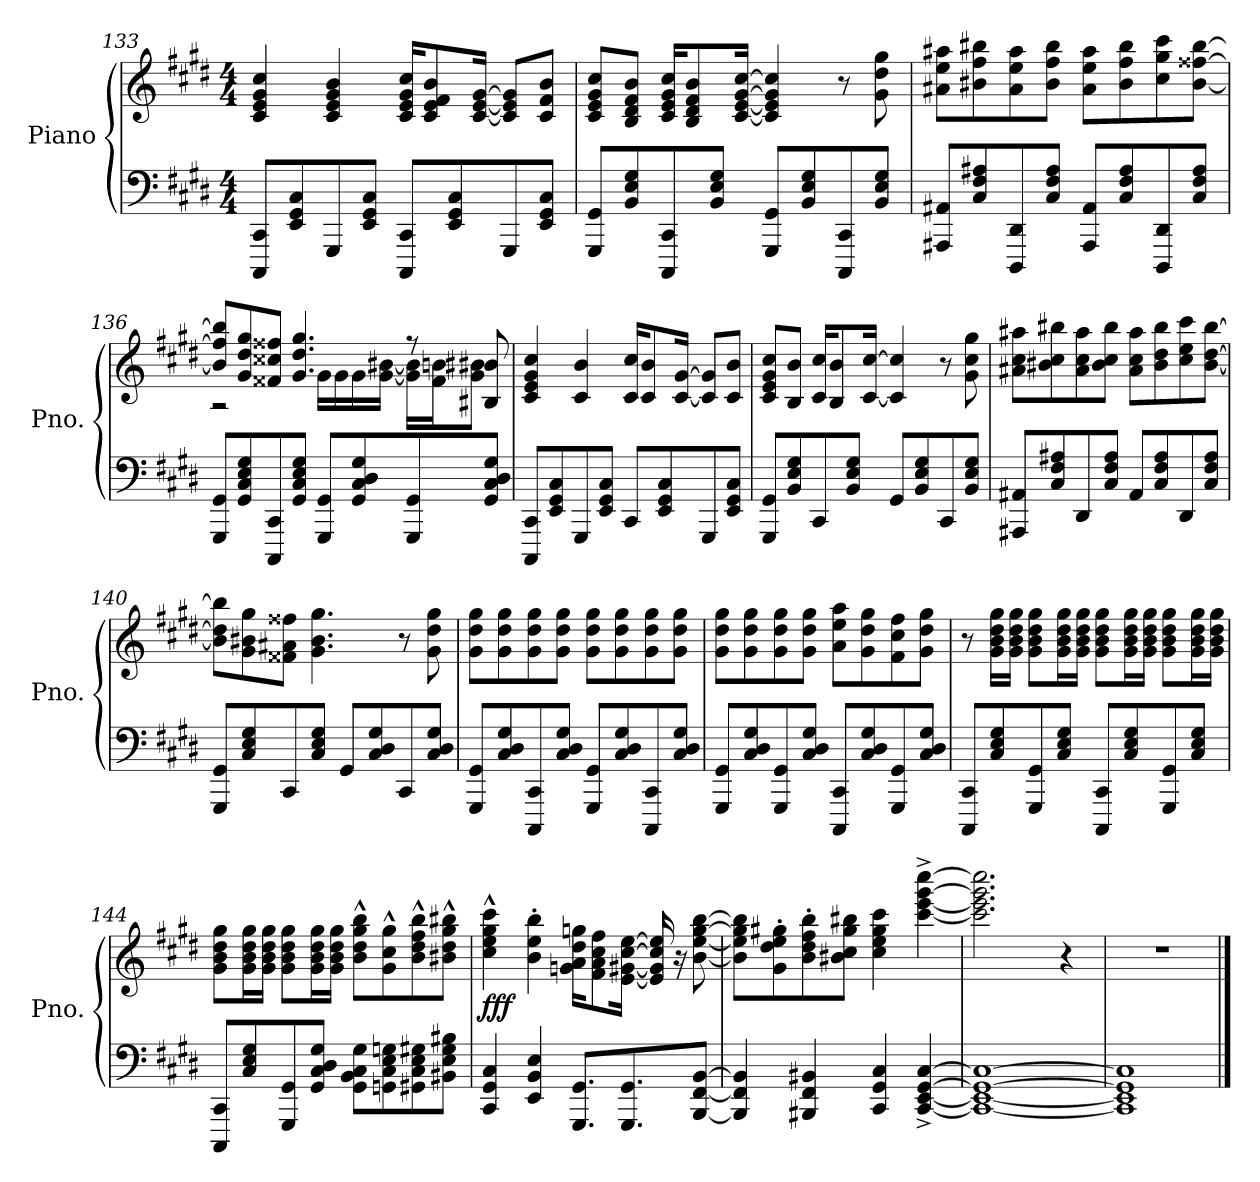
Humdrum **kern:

**kern	**kern	**dynam
*part1	*part1	*part1
*staff2	*staff1	*staff1/2
*I"Piano	*	*
*I'Pno.	*	*
*clefF4	*clefG2	*
*k[f#c#g#d#]	*k[f#c#g#d#]	*
*M4/4	*M4/4	*
=133	=133	=133
8CCC#/ 8CC#/L	4c#/ 4e/ 4g#/ 4cc#/	.
8EE/ 8GG#/ 8C#/	.	.
8GGG#/	4c#/ 4e/ 4g#/ 4b/	.
8EE/ 8GG#/ 8C#/J	.	.
8CCC#/ 8CC#/L	16c#/ 16e/ 16g#/ 16cc#/KL	.
.	8c#/ 8e/ 8f#/ 8b/	.
8EE/ 8GG#/ 8C#/	.	.
.	[16c#/ [16e/ [16g#/Jk	.
8GGG#/	8c#/] 8e/] 8g#/]L	.
8EE/ 8GG#/ 8C#/J	8c#/ 8f#/ 8b/J	.
!!LO:PB:g=z
=134	=134	=134
8GGG#/ 8GG#/L	8c#/ 8e/ 8g#/ 8cc#/L	.
8BB/ 8E/ 8G#/	8B/ 8d#/ 8f#/ 8b/J	.
8CCC#/ 8CC#/	16c#/ 16e/ 16g#/ 16cc#/KL	.
.	8B/ 8d#/ 8f#/ 8b/	.
8BB/ 8E/ 8G#/J	.	.
.	[16c#/ [16e/ [16g#/ [16cc#/Jk	.
8GGG#/ 8GG#/L	4c#/] 4e/] 4g#/] 4cc#/]	.
8BB/ 8E/ 8G#/	.	.
8CCC#/ 8CC#/	8r	.
8BB/ 8E/ 8G#/J	8g#\ 8dd#\ 8gg#\	.
=135	=135	=135
8AAA#X/ 8AA#X/L	8a#X\ 8ee\ 8aa#X\L	.
8C#/ 8F#/ 8A#X/	8b#X\ 8ff#\ 8bb#X\	.
8DDD#/ 8DD#/	8a#\ 8ee\ 8aa#\	.
8C#/ 8F#/ 8A#/J	8b#\ 8ff#\ 8bb#\J	.
8AAA#/ 8AA#/L	8a#\ 8ee\ 8aa#\L	.
8C#/ 8F#/ 8A#/	8b#\ 8ff#\ 8bb#\	.
8DDD#/ 8DD#/	8cc#\ 8gg#\ 8ccc#\	.
8C#/ 8F#/ 8A#/J	[8b#\ [8ff##X\ [8bb#\J	.
=136	=136	=136
*	*^	*
8GGG#/ 8GG#/L	8b#/] 8ff##/] 8bb#/]L	2r	.
8GG#/ 8C#/ 8E/ 8G#/	8g#/ 8dd#/ 8gg#/	.	.
8CCC#/ 8CC#/	8f##X/ 8cc##X/ 8ff##X/J	.	.
8GG#/ 8C#/ 8E/ 8G#/J	4.g#/ 4.dd#/ 4.gg#/	.	.
8GGG#/ 8GG#/L	.	16g#\LL	.
.	.	16g#\	.
8GG#/ 8C#/ 8D#/ 8G#/	.	16g#\	.
.	.	[16g#\ [16b#X\JJ	.
8GGG#/ 8GG#/	8r	16g#\] 16b#\]LL	.
.	.	16f##\ 16bn\J	.
8GG#/ 8C#/ 8D#/ 8G#/J	8B#X/ 8b#X/	8g#\ 8b#\J	.
*	*v	*v	*
!!LO:LB:g=z
=137	=137	=137
8CCC#/ 8CC#/L	4c#/ 4e/ 4g#/ 4cc#/	.
8EE/ 8GG#/ 8C#/	.	.
8GGG#/	4c#/ 4b/	.
8EE/ 8GG#/ 8C#/J	.	.
8CC#/L	16c#/ 16cc#/KL	.
.	8c#/ 8b/	.
8EE/ 8GG#/ 8C#/	.	.
.	[16c#/ [16g#/Jk	.
8GGG#/	8c#/] 8g#/]L	.
8EE/ 8GG#/ 8C#/J	8c#/ 8b/J	.
=138	=138	=138
8GGG#/ 8GG#/L	8c#/ 8e/ 8g#/ 8cc#/L	.
8BB/ 8E/ 8G#/	8B/ 8b/J	.
8CC#/	16c#/ 16cc#/KL	.
.	8B/ 8b/	.
8BB/ 8E/ 8G#/J	.	.
.	[16c#/ [16cc#/Jk	.
8GG#/L	4c#/] 4cc#/]	.
8BB/ 8E/ 8G#/	.	.
8CC#/	8r	.
8BB/ 8E/ 8G#/J	8g#\ 8cc#\ 8gg#\	.
=139	=139	=139
8AAA#X/ 8AA#X/L	8a#X\ 8cc#\ 8aa#X\L	.
8C#/ 8F#/ 8A#X/	8b#X\ 8cc#\ 8bb#X\	.
8DD#/	8a#\ 8cc#\ 8aa#\	.
8C#/ 8F#/ 8A#/J	8b#\ 8cc#\ 8bb#\J	.
8AA#/L	8a#\ 8cc#\ 8aa#\L	.
8C#/ 8F#/ 8A#/	8b#\ 8dd#\ 8bb#\	.
8DD#/	8cc#\ 8ee\ 8ccc#\	.
8C#/ 8F#/ 8A#/J	[8b#\ [8dd#\ [8bb#\J	.
!!LO:LB:g=z
=140	=140	=140
8GGG#/ 8GG#/L	8b#\] 8dd#\] 8bb#\]L	.
8C#/ 8E/ 8G#/	8g#\ 8b#X\ 8gg#\	.
8CC#/	8f##X\ 8a#X\ 8ff##X\J	.
8C#/ 8E/ 8G#/J	4.g#\ 4.b#\ 4.gg#\	.
8GG#/L	.	.
8C#/ 8D#/ 8G#/	.	.
8CC#/	8r	.
8C#/ 8D#/ 8G#/J	8g#\ 8dd#\ 8gg#\	.
=141	=141	=141
8GGG#/ 8GG#/L	8g#\ 8dd#\ 8gg#\L	.
8C#/ 8D#/ 8G#/	8g#\ 8dd#\ 8gg#\	.
8CCC#/ 8CC#/	8g#\ 8dd#\ 8gg#\	.
8C#/ 8D#/ 8G#/J	8g#\ 8dd#\ 8gg#\J	.
8GGG#/ 8GG#/L	8g#\ 8dd#\ 8gg#\L	.
8C#/ 8D#/ 8G#/	8g#\ 8dd#\ 8gg#\	.
8CCC#/ 8CC#/	8g#\ 8dd#\ 8gg#\	.
8C#/ 8D#/ 8G#/J	8g#\ 8dd#\ 8gg#\J	.
=142	=142	=142
8GGG#/ 8GG#/L	8g#\ 8dd#\ 8gg#\L	.
8C#/ 8D#/ 8G#/	8g#\ 8dd#\ 8gg#\	.
8GGG#/ 8GG#/	8g#\ 8dd#\ 8gg#\	.
8C#/ 8D#/ 8G#/J	8g#\ 8dd#\ 8gg#\J	.
8CCC#/ 8CC#/L	8a\ 8ee\ 8aa\L	.
8C#/ 8D#/ 8G#/	8g#\ 8dd#\ 8gg#\	.
8GGG#/ 8GG#/	8f#\ 8cc#\ 8ff#\	.
8C#/ 8D#/ 8G#/J	8g#\ 8dd#\ 8gg#\J	.
!!LO:LB:g=z
=143	=143	=143
8CCC#/ 8CC#/L	8r	.
8C#/ 8E/ 8G#/	16g#\ 16b\ 16dd#\ 16gg#\LL	.
.	16g#\ 16b\ 16dd#\ 16gg#\JJ	.
8GGG#/ 8GG#/	8g#\ 8b\ 8dd#\ 8gg#\L	.
8C#/ 8E/ 8G#/J	16g#\ 16b\ 16dd#\ 16gg#\L	.
.	16g#\ 16b\ 16dd#\ 16gg#\JJ	.
8CCC#/ 8CC#/L	8g#\ 8b\ 8dd#\ 8gg#\L	.
8C#/ 8E/ 8G#/	16g#\ 16b\ 16dd#\ 16gg#\L	.
.	16g#\ 16b\ 16dd#\ 16gg#\JJ	.
8GGG#/ 8GG#/	8g#\ 8b\ 8dd#\ 8gg#\L	.
8C#/ 8E/ 8G#/J	16g#\ 16b\ 16dd#\ 16gg#\L	.
.	16g#\ 16b\ 16dd#\ 16gg#\JJ	.
=144	=144	=144
8CCC#/ 8CC#/L	8g#\ 8b\ 8dd#\ 8gg#\L	.
8C#/ 8E/ 8G#/	16g#\ 16b\ 16dd#\ 16gg#\L	.
.	16g#\ 16b\ 16dd#\ 16gg#\JJ	.
8GGG#/ 8GG#/	8g#\ 8b\ 8dd#\ 8gg#\L	.
8GG#/ 8C#/ 8D#/ 8G#/J	16g#\ 16b\ 16dd#\ 16gg#\L	.
.	16g#\ 16b\ 16dd#\ 16gg#\JJ	.
8GG#\ 8BB\ 8C#\ 8G#\L	8b\^^ 8dd#\^^ 8gg#\^^ 8bb\^^L	.
8GGn\ 8C#\ 8E\ 8Gn\	8g#\^^ 8cc#\^^ 8gg#\^^	.
8GG#X\ 8C#\ 8E\ 8G#X\	8b\^^ 8dd#\^^ 8ff#\^^ 8bb\^^	.
8BB#X\ 8E\ 8G#\ 8B#X\J	8b#X\^^ 8dd#\^^ 8gg#\^^ 8bb#X\^^J	.
=145	=145	=145
!	!	!LO:DY:b
4CC#/ 4GG#/ 4C#/	4cc#\^^ 4ee\^^ 4gg#\^^ 4ccc#\^^	fff
4EE/ 4BB/ 4E/	4b\' 4ee\' 4bb\'	.
8.GGG#/ 8.GG#/L	16gn\ 16a\ 16dd#\ 16ggn\KL	.
.	8f#\ 8a\ 8cc#\ 8ff#\	.
8.GGG#/ 8.GG#/	[16e\ [16g#X\ [16cc#\ [16ee\Jk	.
.	16e/] 16g#/] 16cc#/] 16ee/]	.
.	16r	.
[8BBB/ [8FF#/ [8BB/J	[8b\ [8ee\ [8gg\ [8bb\	.
!!LO:LB:g=z
=146	=146	=146
4BBB/] 4FF#/] 4BB/]	8b\] 8ee\] 8gg\] 8bb\]L	.
.	8g#\' 8dd#\' 8ee\' 8gg#X\'	.
4BBB#X/ 4FF#/ 4BB#X/	8b\' 8dd#\' 8ff#\' 8bb\'	.
.	8b#X\ 8cc#\ 8gg#\ 8bb#X\J	.
4CC#/ 4GG#/ 4C#/	4cc#\ 4ee\ 4gg#\ 4ccc#\	.
[4CC#/^ [4EE/^ [4GG#/^ [4C#/^	[4ccc#\^ [4eee\^ [4ggg#\^ [4cccc#\^	.
=147	=147	=147
1CC#_ 1EE_ 1GG#_ 1C#_	2.ccc#\] 2.eee\] 2.ggg#\] 2.cccc#\]	.
.	4r	.
=148	=148	=148
1CC#] 1EE] 1GG#] 1C#]	1r	.
==	==	==
*-	*-	*-
